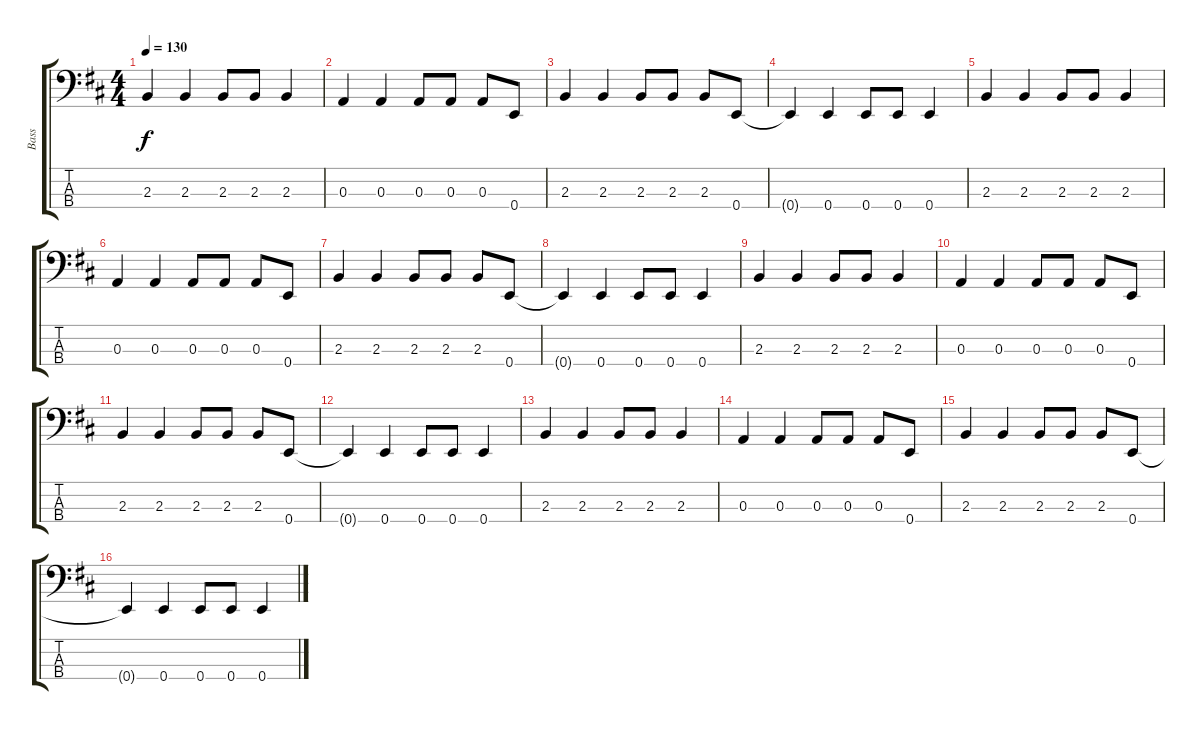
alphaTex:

\track ("Bass" "Bass") {instrument electricbassfinger}
\staff {score tabs}
\tuning (G2 D2 A1 E1) {hide}
\ts (4 4)
\tempo 130
\clef f4
\ks d
2.3.4{dy f} 2.3.4 2.3.8 2.3.8 2.3.4 |
0.3.4 0.3.4 0.3.8 0.3.8 0.3.8 0.4.8 |
2.3.4 2.3.4 2.3.8 2.3.8 2.3.8 0.4.8 |
0.4{t}.4 0.4.4 0.4.8 0.4.8 0.4.4 |
2.3.4 2.3.4 2.3.8 2.3.8 2.3.4 |
0.3.4 0.3.4 0.3.8 0.3.8 0.3.8 0.4.8 |
2.3.4 2.3.4 2.3.8 2.3.8 2.3.8 0.4.8 |
0.4{t}.4 0.4.4 0.4.8 0.4.8 0.4.4 |
2.3.4 2.3.4 2.3.8 2.3.8 2.3.4 |
0.3.4 0.3.4 0.3.8 0.3.8 0.3.8 0.4.8 |
2.3.4 2.3.4 2.3.8 2.3.8 2.3.8 0.4.8 |
0.4{t}.4 0.4.4 0.4.8 0.4.8 0.4.4 |
2.3.4 2.3.4 2.3.8 2.3.8 2.3.4 |
0.3.4 0.3.4 0.3.8 0.3.8 0.3.8 0.4.8 |
2.3.4 2.3.4 2.3.8 2.3.8 2.3.8 0.4.8 |
0.4{t}.4 0.4.4 0.4.8 0.4.8 0.4.4
